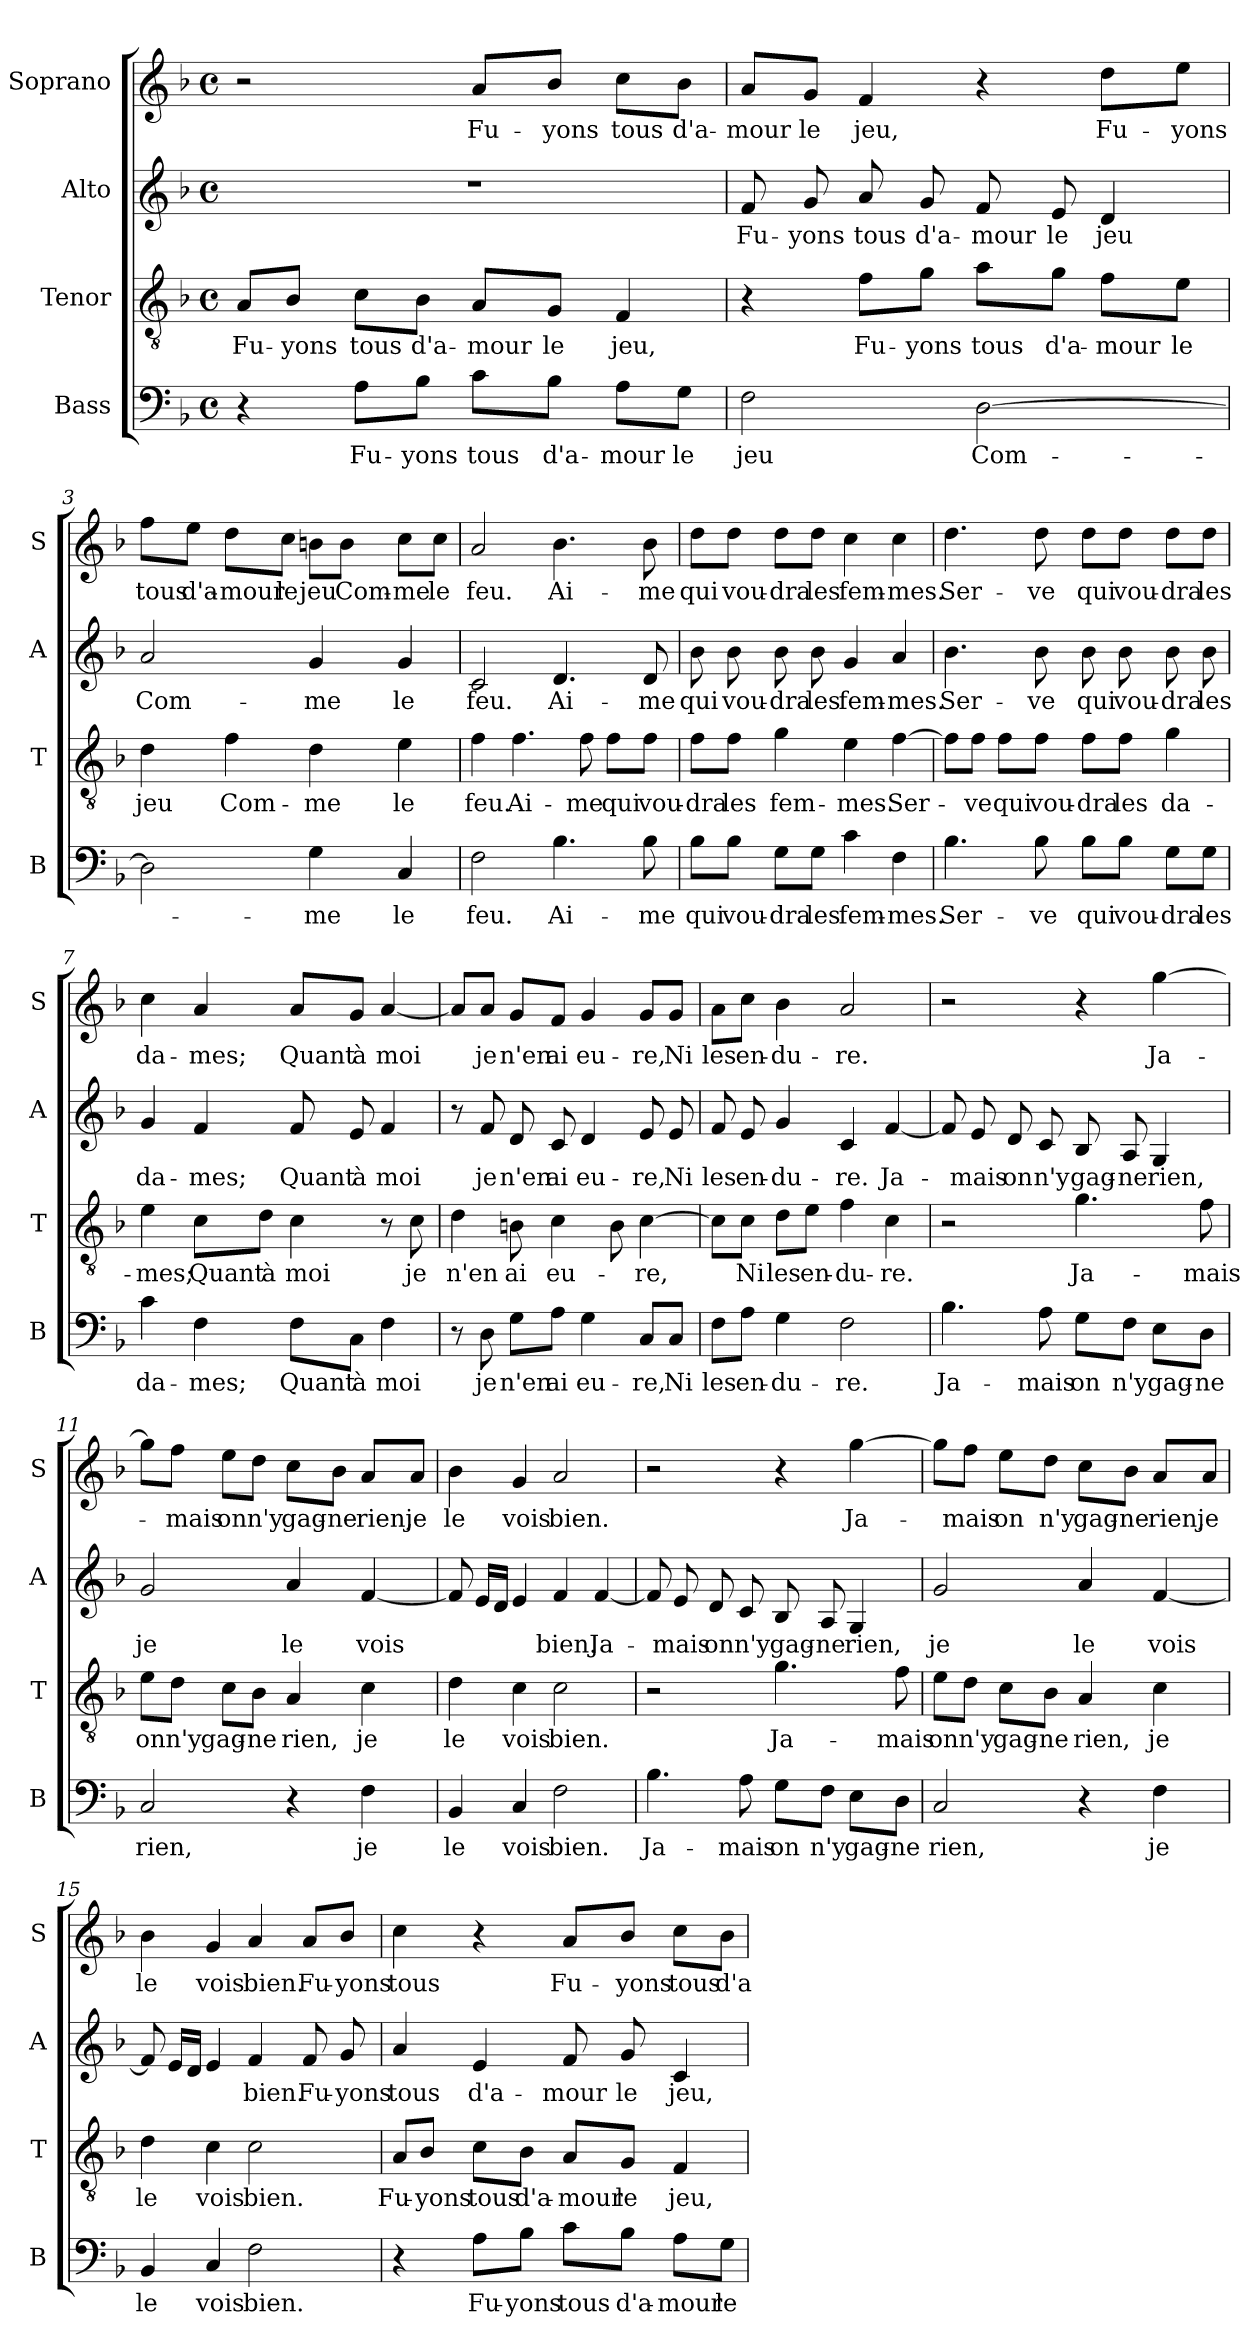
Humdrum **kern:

**kern	**text	**kern	**text	**kern	**text	**kern	**text
*part4	*part4	*part3	*part3	*part2	*part2	*part1	*part1
*staff4	*staff4	*staff3	*staff3	*staff2	*staff2	*staff1	*staff1
*I"Bass	*	*I"Tenor	*	*I"Alto	*	*I"Soprano	*
*I'B	*	*I'T	*	*I'A	*	*I'S	*
*clefF4	*	*clefGv2	*	*clefG2	*	*clefG2	*
*k[b-]	*	*k[b-]	*	*k[b-]	*	*k[b-]	*
*F:	*	*F:	*	*F:	*	*F:	*
*M4/4	*	*M4/4	*	*M4/4	*	*M4/4	*
*met(c)	*	*met(c)	*	*met(c)	*	*met(c)	*
=1	=1	=1	=1	=1	=1	=1	=1
!	!	!	!LO:LY:b	!	!	!	!
4r	.	8A/L	Fu-	1r	.	2r	.
!	!	!	!LO:LY:b	!	!	!	!
.	.	8B-/J	-yons	.	.	.	.
!	!LO:LY:b	!	!LO:LY:b	!	!	!	!
8A\L	Fu-	8c\L	tous	.	.	.	.
!	!LO:LY:b	!	!LO:LY:b	!	!	!	!
8B-\J	-yons	8B-\J	d'a-	.	.	.	.
!	!LO:LY:b	!	!LO:LY:b	!	!	!	!LO:LY:b
8c\L	tous	8A/L	-mour	.	.	8a/L	Fu-
!	!LO:LY:b	!	!LO:LY:b	!	!	!	!LO:LY:b
8B-\J	d'a-	8G/J	le	.	.	8b-/J	-yons
!	!LO:LY:b	!	!LO:LY:b	!	!	!	!LO:LY:b
8A\L	-mour	4F/	jeu,	.	.	8cc\L	tous
!	!LO:LY:b	!	!	!	!	!	!LO:LY:b
8G\J	le	.	.	.	.	8b-\J	d'a-
=2	=2	=2	=2	=2	=2	=2	=2
!	!LO:LY:b	!	!	!	!LO:LY:b	!	!LO:LY:b
2F\	jeu	4r	.	8f/	Fu-	8a/L	-mour
!	!	!	!	!	!LO:LY:b	!	!LO:LY:b
.	.	.	.	8g/	-yons	8g/J	le
!	!	!	!LO:LY:b	!	!LO:LY:b	!	!LO:LY:b
.	.	8f\L	Fu-	8a/	tous	4f/	jeu,
!	!	!	!LO:LY:b	!	!LO:LY:b	!	!
.	.	8g\J	-yons	8g/	d'a-	.	.
!	!LO:LY:b	!	!LO:LY:b	!	!LO:LY:b	!	!
[2D\	Com-	8a\L	tous	8f/	-mour	4r	.
!	!	!	!LO:LY:b	!	!LO:LY:b	!	!
.	.	8g\J	d'a-	8e/	le	.	.
!	!	!	!LO:LY:b	!	!LO:LY:b	!	!LO:LY:b
.	.	8f\L	-mour	4d/	jeu	8dd\L	Fu-
!	!	!	!LO:LY:b	!	!	!	!LO:LY:b
.	.	8e\J	le	.	.	8ee\J	-yons
!!LO:LB:g=z
=3	=3	=3	=3	=3	=3	=3	=3
!	!	!	!LO:LY:b	!	!LO:LY:b	!	!LO:LY:b
2D\]	.	4d\	jeu	2a/	Com-	8ff\L	tous
!	!	!	!	!	!	!	!LO:LY:b
.	.	.	.	.	.	8ee\J	d'a-
!	!	!	!LO:LY:b	!	!	!	!LO:LY:b
.	.	4f\	Com-	.	.	8dd\L	-mour
!	!	!	!	!	!	!	!LO:LY:b
.	.	.	.	.	.	8cc\J	le
!	!LO:LY:b	!	!LO:LY:b	!	!LO:LY:b	!	!LO:LY:b
4G\	-me	4d\	-me	4g/	-me	8bn\L	jeu
!	!	!	!	!	!	!	!LO:LY:b
.	.	.	.	.	.	8b\J	Com-
!	!LO:LY:b	!	!LO:LY:b	!	!LO:LY:b	!	!LO:LY:b
4C/	le	4e\	le	4g/	le	8cc\L	-me
!	!	!	!	!	!	!	!LO:LY:b
.	.	.	.	.	.	8cc\J	le
=4	=4	=4	=4	=4	=4	=4	=4
!	!LO:LY:b	!	!LO:LY:b	!	!LO:LY:b	!	!LO:LY:b
2F\	feu.	4f\	feu.	2c/	feu.	2a/	feu.
!	!	!	!LO:LY:b	!	!	!	!
.	.	4.f\	Ai-	.	.	.	.
!	!LO:LY:b	!	!	!	!LO:LY:b	!	!LO:LY:b
4.B-\	Ai-	.	.	4.d/	Ai-	4.b-\	Ai-
!	!	!	!LO:LY:b	!	!	!	!
.	.	8f\	-me	.	.	.	.
!	!	!	!LO:LY:b	!	!	!	!
.	.	8f\L	qui	.	.	.	.
!	!LO:LY:b	!	!LO:LY:b	!	!LO:LY:b	!	!LO:LY:b
8B-\	-me	8f\J	vou-	8d/	-me	8b-\	-me
=5	=5	=5	=5	=5	=5	=5	=5
!	!LO:LY:b	!	!LO:LY:b	!	!LO:LY:b	!	!LO:LY:b
8B-\L	qui	8f\L	-dra	8b-\	qui	8dd\L	qui
!	!LO:LY:b	!	!LO:LY:b	!	!LO:LY:b	!	!LO:LY:b
8B-\J	vou-	8f\J	les	8b-\	vou-	8dd\J	vou-
!	!LO:LY:b	!	!LO:LY:b	!	!LO:LY:b	!	!LO:LY:b
8G\L	-dra	4g\	fem-	8b-\	-dra	8dd\L	-dra
!	!LO:LY:b	!	!	!	!LO:LY:b	!	!LO:LY:b
8G\J	les	.	.	8b-\	les	8dd\J	les
!	!LO:LY:b	!	!LO:LY:b	!	!LO:LY:b	!	!LO:LY:b
4c\	fem-	4e\	-mes.	4g/	fem-	4cc\	fem-
!	!LO:LY:b	!	!LO:LY:b	!	!LO:LY:b	!	!LO:LY:b
4F\	-mes.	[4f\	Ser-	4a/	-mes.	4cc\	-mes.
!!LO:PB:g=z
=6	=6	=6	=6	=6	=6	=6	=6
!	!LO:LY:b	!	!	!	!LO:LY:b	!	!LO:LY:b
4.B-\	Ser-	8f\L]	.	4.b-\	Ser-	4.dd\	Ser-
!	!	!	!LO:LY:b	!	!	!	!
.	.	8f\J	-ve	.	.	.	.
!	!	!	!LO:LY:b	!	!	!	!
.	.	8f\L	qui	.	.	.	.
!	!LO:LY:b	!	!LO:LY:b	!	!LO:LY:b	!	!LO:LY:b
8B-\	-ve	8f\J	vou-	8b-\	-ve	8dd\	-ve
!	!LO:LY:b	!	!LO:LY:b	!	!LO:LY:b	!	!LO:LY:b
8B-\L	qui	8f\L	-dra	8b-\	qui	8dd\L	qui
!	!LO:LY:b	!	!LO:LY:b	!	!LO:LY:b	!	!LO:LY:b
8B-\J	vou-	8f\J	les	8b-\	vou-	8dd\J	vou-
!	!LO:LY:b	!	!LO:LY:b	!	!LO:LY:b	!	!LO:LY:b
8G\L	-dra	4g\	da-	8b-\	-dra	8dd\L	-dra
!	!LO:LY:b	!	!	!	!LO:LY:b	!	!LO:LY:b
8G\J	les	.	.	8b-\	les	8dd\J	les
=7	=7	=7	=7	=7	=7	=7	=7
!	!LO:LY:b	!	!LO:LY:b	!	!LO:LY:b	!	!LO:LY:b
4c\	da-	4e\	-mes;	4g/	da-	4cc\	da-
!	!LO:LY:b	!	!LO:LY:b	!	!LO:LY:b	!	!LO:LY:b
4F\	-mes;	8c\L	Quant	4f/	-mes;	4a/	-mes;
!	!	!	!LO:LY:b	!	!	!	!
.	.	8d\J	à	.	.	.	.
!	!LO:LY:b	!	!LO:LY:b	!	!LO:LY:b	!	!LO:LY:b
8F\L	Quant	4c\	moi	8f/	Quant	8a/L	Quant
!	!LO:LY:b	!	!	!	!LO:LY:b	!	!LO:LY:b
8C\J	à	.	.	8e/	à	8g/J	à
!	!LO:LY:b	!	!	!	!LO:LY:b	!	!LO:LY:b
4F\	moi	8r	.	4f/	moi	[4a/	moi
!	!	!	!LO:LY:b	!	!	!	!
.	.	8c\	je	.	.	.	.
=8	=8	=8	=8	=8	=8	=8	=8
!	!	!	!LO:LY:b	!	!	!	!
8r	.	4d\	n'en	8r	.	8a/L]	.
!	!LO:LY:b	!	!	!	!LO:LY:b	!	!LO:LY:b
8D\	je	.	.	8f/	je	8a/J	je
!	!LO:LY:b	!	!LO:LY:b	!	!LO:LY:b	!	!LO:LY:b
8G\L	n'en	8Bn\	ai	8d/	n'en	8g/L	n'en
!	!LO:LY:b	!	!LO:LY:b	!	!LO:LY:b	!	!LO:LY:b
8A\J	ai	4c\	eu-	8c/	ai	8f/J	ai
!	!LO:LY:b	!	!	!	!LO:LY:b	!	!LO:LY:b
4G\	eu-	.	.	4d/	eu-	4g/	eu-
.	.	8B\	.	.	.	.	.
!	!LO:LY:b	!	!LO:LY:b	!	!LO:LY:b	!	!LO:LY:b
8C/L	-re,	[4c\	-re,	8e/	-re,	8g/L	-re,
!	!LO:LY:b	!	!	!	!LO:LY:b	!	!LO:LY:b
8C/J	Ni	.	.	8e/	Ni	8g/J	Ni
!!LO:LB:g=z
=9	=9	=9	=9	=9	=9	=9	=9
!	!LO:LY:b	!	!	!	!LO:LY:b	!	!LO:LY:b
8F\L	les	8c\L]	.	8f/	les	8a\L	les
!	!LO:LY:b	!	!LO:LY:b	!	!LO:LY:b	!	!LO:LY:b
8A\J	en-	8c\J	Ni	8e/	en-	8cc\J	en-
!	!LO:LY:b	!	!LO:LY:b	!	!LO:LY:b	!	!LO:LY:b
4G\	-du-	8d\L	les	4g/	-du-	4b-\	-du-
!	!	!	!LO:LY:b	!	!	!	!
.	.	8e\J	en-	.	.	.	.
!	!LO:LY:b	!	!LO:LY:b	!	!LO:LY:b	!	!LO:LY:b
2F\	-re.	4f\	-du-	4c/	-re.	2a/	-re.
!	!	!	!LO:LY:b	!	!LO:LY:b	!	!
.	.	4c\	-re.	[4f/	Ja-	.	.
=10	=10	=10	=10	=10	=10	=10	=10
!	!LO:LY:b	!	!	!	!	!	!
4.B-\	Ja-	2r	.	8f/]	.	2r	.
!	!	!	!	!	!LO:LY:b	!	!
.	.	.	.	8e/	-mais	.	.
!	!	!	!	!	!LO:LY:b	!	!
.	.	.	.	8d/	on	.	.
!	!LO:LY:b	!	!	!	!LO:LY:b	!	!
8A\	-mais	.	.	8c/	n'y	.	.
!	!LO:LY:b	!	!LO:LY:b	!	!LO:LY:b	!	!
8G\L	on	4.g\	Ja-	8B-/	gag-	4r	.
!	!LO:LY:b	!	!	!	!LO:LY:b	!	!
8F\J	n'y	.	.	8A/	-ne	.	.
!	!LO:LY:b	!	!	!	!LO:LY:b	!	!LO:LY:b
8E\L	gag-	.	.	4G/	rien,	[4gg\	Ja-
!	!LO:LY:b	!	!LO:LY:b	!	!	!	!
8D\J	-ne	8f\	-mais	.	.	.	.
=11	=11	=11	=11	=11	=11	=11	=11
!	!LO:LY:b	!	!LO:LY:b	!	!LO:LY:b	!	!
2C/	rien,	8e\L	on	2g/	je	8gg\L]	.
!	!	!	!LO:LY:b	!	!	!	!LO:LY:b
.	.	8d\J	n'y	.	.	8ff\J	-mais
!	!	!	!LO:LY:b	!	!	!	!LO:LY:b
.	.	8c\L	gag-	.	.	8ee\L	on
!	!	!	!LO:LY:b	!	!	!	!LO:LY:b
.	.	8B-\J	-ne	.	.	8dd\J	n'y
!	!	!	!LO:LY:b	!	!LO:LY:b	!	!LO:LY:b
4r	.	4A/	rien,	4a/	le	8cc\L	gag-
!	!	!	!	!	!	!	!LO:LY:b
.	.	.	.	.	.	8b-\J	-ne
!	!LO:LY:b	!	!LO:LY:b	!	!LO:LY:b	!	!LO:LY:b
4F\	je	4c\	je	[4f/	vois	8a/L	rien,
!	!	!	!	!	!	!	!LO:LY:b
.	.	.	.	.	.	8a/J	je
!!LO:PB:g=z
=12	=12	=12	=12	=12	=12	=12	=12
!	!LO:LY:b	!	!LO:LY:b	!	!	!	!LO:LY:b
4BB-/	le	4d\	le	8f/]	.	4b-\	le
.	.	.	.	16e/LL	.	.	.
.	.	.	.	16d/JJ	.	.	.
!	!LO:LY:b	!	!LO:LY:b	!	!	!	!LO:LY:b
4C/	vois	4c\	vois	4e/	.	4g/	vois
!	!LO:LY:b	!	!LO:LY:b	!	!LO:LY:b	!	!LO:LY:b
2F\	bien.	2c\	bien.	4f/	bien.	2a/	bien.
!	!	!	!	!	!LO:LY:b	!	!
.	.	.	.	[4f/	Ja-	.	.
=13	=13	=13	=13	=13	=13	=13	=13
!	!LO:LY:b	!	!	!	!	!	!
4.B-\	Ja-	2r	.	8f/]	.	2r	.
!	!	!	!	!	!LO:LY:b	!	!
.	.	.	.	8e/	-mais	.	.
!	!	!	!	!	!LO:LY:b	!	!
.	.	.	.	8d/	on	.	.
!	!LO:LY:b	!	!	!	!LO:LY:b	!	!
8A\	-mais	.	.	8c/	n'y	.	.
!	!LO:LY:b	!	!LO:LY:b	!	!LO:LY:b	!	!
8G\L	on	4.g\	Ja-	8B-/	gag-	4r	.
!	!LO:LY:b	!	!	!	!LO:LY:b	!	!
8F\J	n'y	.	.	8A/	-ne	.	.
!	!LO:LY:b	!	!	!	!LO:LY:b	!	!LO:LY:b
8E\L	gag-	.	.	4G/	rien,	[4gg\	Ja-
!	!LO:LY:b	!	!LO:LY:b	!	!	!	!
8D\J	-ne	8f\	-mais	.	.	.	.
=14	=14	=14	=14	=14	=14	=14	=14
!	!LO:LY:b	!	!LO:LY:b	!	!LO:LY:b	!	!
2C/	rien,	8e\L	on	2g/	je	8gg\L]	.
!	!	!	!LO:LY:b	!	!	!	!LO:LY:b
.	.	8d\J	n'y	.	.	8ff\J	-mais
!	!	!	!LO:LY:b	!	!	!	!LO:LY:b
.	.	8c\L	gag-	.	.	8ee\L	on
!	!	!	!LO:LY:b	!	!	!	!LO:LY:b
.	.	8B-\J	-ne	.	.	8dd\J	n'y
!	!	!	!LO:LY:b	!	!LO:LY:b	!	!LO:LY:b
4r	.	4A/	rien,	4a/	le	8cc\L	gag-
!	!	!	!	!	!	!	!LO:LY:b
.	.	.	.	.	.	8b-\J	-ne
!	!LO:LY:b	!	!LO:LY:b	!	!LO:LY:b	!	!LO:LY:b
4F\	je	4c\	je	[4f/	vois	8a/L	rien,
!	!	!	!	!	!	!	!LO:LY:b
.	.	.	.	.	.	8a/J	je
!!LO:LB:g=z
=15	=15	=15	=15	=15	=15	=15	=15
!	!LO:LY:b	!	!LO:LY:b	!	!	!	!LO:LY:b
4BB-/	le	4d\	le	8f/]	.	4b-\	le
.	.	.	.	16e/LL	.	.	.
.	.	.	.	16d/JJ	.	.	.
!	!LO:LY:b	!	!LO:LY:b	!	!	!	!LO:LY:b
4C/	vois	4c\	vois	4e/	.	4g/	vois
!	!LO:LY:b	!	!LO:LY:b	!	!LO:LY:b	!	!LO:LY:b
2F\	bien.	2c\	bien.	4f/	bien.	4a/	bien.
!	!	!	!	!	!LO:LY:b	!	!LO:LY:b
.	.	.	.	8f/	Fu-	8a/L	Fu-
!	!	!	!	!	!LO:LY:b	!	!LO:LY:b
.	.	.	.	8g/	-yons	8b-/J	-yons
=16	=16	=16	=16	=16	=16	=16	=16
!	!	!	!LO:LY:b	!	!LO:LY:b	!	!LO:LY:b
4r	.	8A/L	Fu-	4a/	tous	4cc\	tous
!	!	!	!LO:LY:b	!	!	!	!
.	.	8B-/J	-yons	.	.	.	.
!	!LO:LY:b	!	!LO:LY:b	!	!LO:LY:b	!	!
8A\L	Fu-	8c\L	tous	4e/	d'a-	4r	.
!	!LO:LY:b	!	!LO:LY:b	!	!	!	!
8B-\J	-yons	8B-\J	d'a-	.	.	.	.
!	!LO:LY:b	!	!LO:LY:b	!	!LO:LY:b	!	!LO:LY:b
8c\L	tous	8A/L	-mour	8f/	-mour	8a/L	Fu-
!	!LO:LY:b	!	!LO:LY:b	!	!LO:LY:b	!	!LO:LY:b
8B-\J	d'a-	8G/J	le	8g/	le	8b-/J	-yons
!	!LO:LY:b	!	!LO:LY:b	!	!LO:LY:b	!	!LO:LY:b
8A\L	-mour	4F/	jeu,	4c/	jeu,	8cc\L	tous
!	!LO:LY:b	!	!	!	!	!	!LO:LY:b
8G\J	le	.	.	.	.	8b-\J	d'a-
=	=	=	=	=	=	=	=
*-	*-	*-	*-	*-	*-	*-	*-
